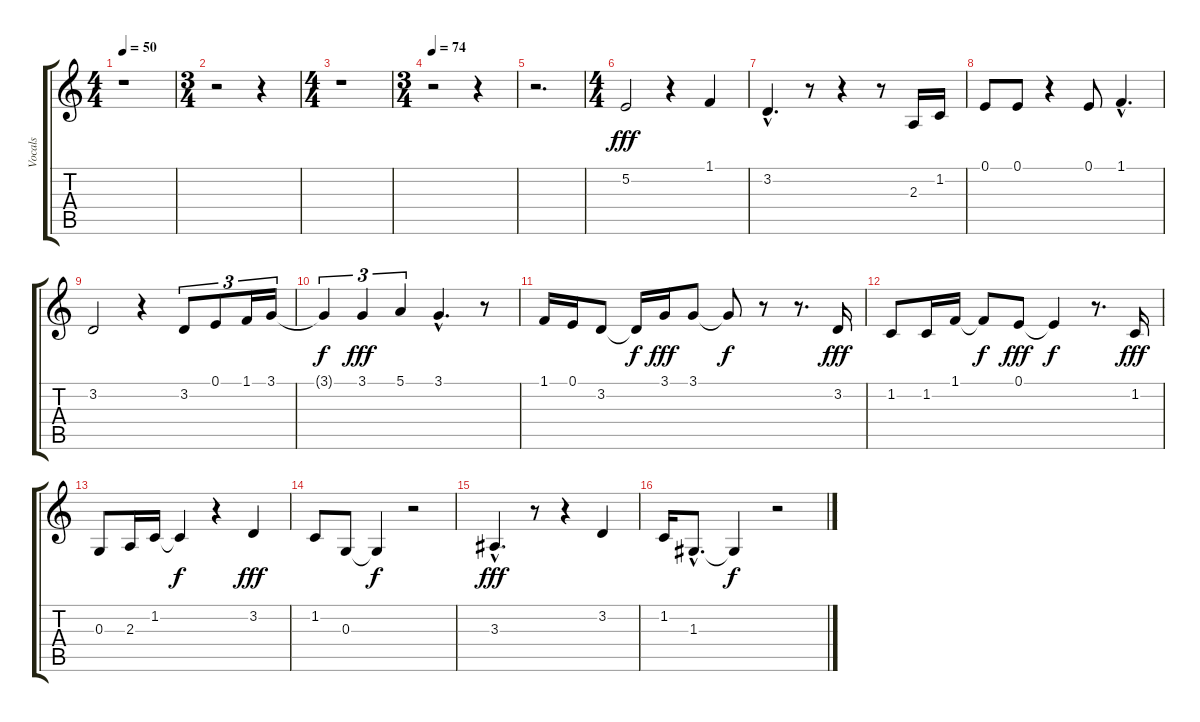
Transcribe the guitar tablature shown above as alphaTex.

\track ("Vocals" "Vocals") {instrument lead6voice}
\staff {score tabs}
\tuning (E4 B3 G3 D3 A2 E2) {hide}
\ts (4 4)
\tempo 50
\clef g2
\ks c
r.1{dy fff} |
\ts (3 4)
r.2 r.4 |
\ts (4 4)
r.1 |
\ts (3 4)
\tempo 74
r.2 r.4 |
r.2{d} |
\ts (4 4)
5.2.2 r.4 1.1.4 |
3.2{hac}.4{d} r.8 r.4 r.8 2.3.16 1.2.16 |
0.1.8 0.1.8 r.4 0.1.8 1.1{hac}.4{d} |
3.2.2 r.4 3.2.8{tu (3 2)} 0.1.8{tu (3 2)} 1.1.16{tu (3 2)} 3.1.16{tu (3 2)} |
3.1{t}.4{tu (3 2) dy f} 3.1.4{tu (3 2) dy fff} 5.1.4{tu (3 2)} 3.1{hac}.4{d} r.8 |
1.1.16 0.1.16 3.2.8 3.2{t}.16{dy f} 3.1.16{dy fff} 3.1.8 3.1{t}.8{dy f} r.8 r.8{d} 3.2.16{dy fff} |
1.2.8 1.2.16 1.1.16 1.1{t}.8{dy f} 0.1.8{dy fff} 0.1{t}.4{dy f} r.8{d} 1.2.16{dy fff} |
0.3.8 2.3.16 1.2.16 1.2{t}.4{dy f} r.4 3.2.4{dy fff} |
1.2.8 0.3.8 0.3{t}.4{dy f} r.2 |
3.3{hac}.4{d dy fff} r.8 r.4 3.2.4 |
1.2.16 1.3{hac}.8{d} 1.3{t}.4{dy f} r.2
